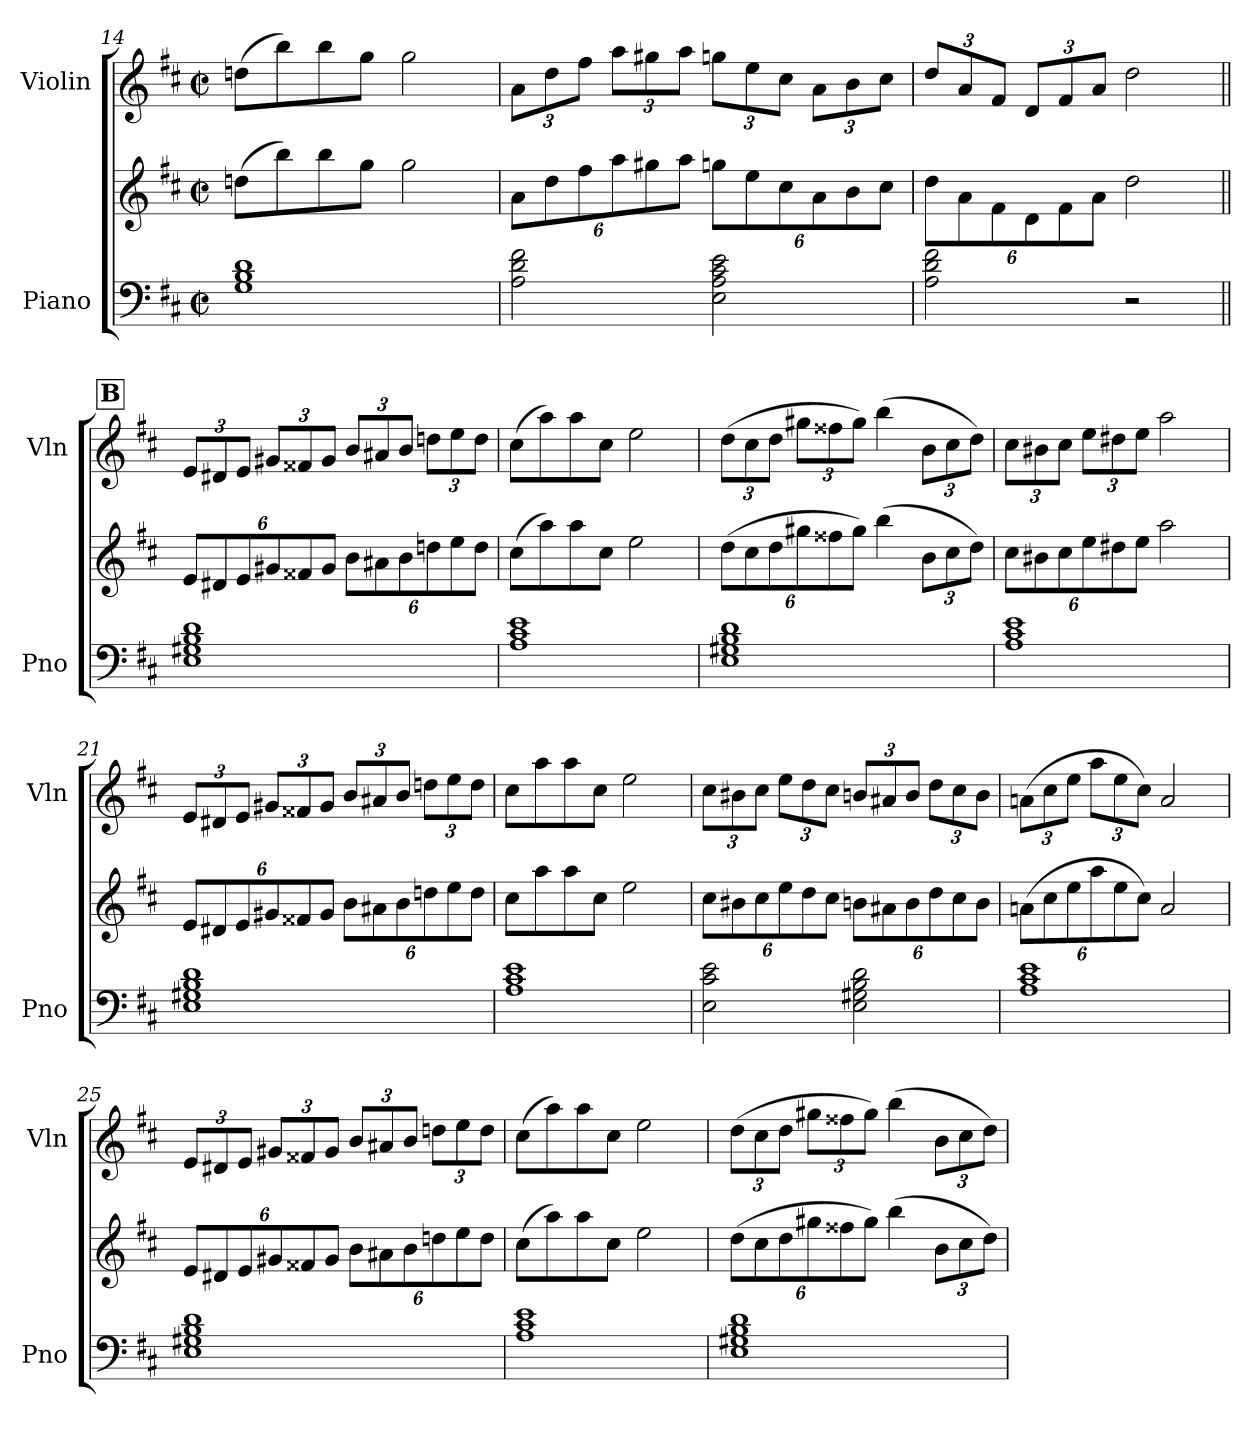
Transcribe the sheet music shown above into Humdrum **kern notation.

**kern	**kern	**kern
*part2	*part2	*part1
*staff3	*staff2	*staff1
*I"Piano	*	*I"Violin
*I'Pno	*	*I'Vln
*clefF4	*clefG2	*clefG2
*k[f#c#]	*k[f#c#]	*k[f#c#]
*M2/2	*M2/2	*M2/2
*met(c|)	*met(c|)	*met(c|)
=14	=14	=14
1G 1B 1d	(>8ddn\L	(>8ddn\L
.	8bb\)	8bb\)
.	8bb\	8bb\
.	8gg\J	8gg\J
.	2gg\	2gg\
=15	=15	=15
*	*Xbrackettup	*Xbrackettup
2A\ 2d\ 2f#\	12a\L	12a\L
.	12dd\	12dd\
.	12ff#\	12ff#\J
.	12aa\	12aa\L
.	12gg#X\	12gg#X\
.	12aa\J	12aa\J
2E\ 2A\ 2c#\ 2e\	12ggn\L	12ggn\L
.	12ee\	12ee\
.	12cc#\	12cc#\J
.	12a\	12a\L
.	12b\	12b\
.	12cc#\J	12cc#\J
=16	=16	=16
2A\ 2d\ 2f#\	12dd\L	12dd/L
.	12a\	12a/
.	12f#\	12f#/J
.	12d\	12d/L
.	12f#\	12f#/
.	12a\J	12a/J
2r	2dd\	2dd\
!!LO:LB:g=z
!!LO:REH:place=s1:a:B:fs=14:t=B
=17||	=17||	=17||
1E 1G#X 1B 1d	12e/L	12e/L
.	12d#X/	12d#X/
.	12e/	12e/J
.	12g#X/	12g#X/L
.	12f##X/	12f##X/
.	12g#/J	12g#/J
.	12b\L	12b/L
.	12a#X\	12a#X/
.	12b\	12b/J
.	12ddn\	12ddn\L
.	12ee\	12ee\
.	12dd\J	12dd\J
=18	=18	=18
1A 1c# 1e	(>8cc#\L	(>8cc#\L
.	8aa\)	8aa\)
.	8aa\	8aa\
.	8cc#\J	8cc#\J
.	2ee\	2ee\
=19	=19	=19
1E 1G#X 1B 1d	(>12dd\L	(>12dd\L
.	12cc#\	12cc#\
.	12dd\	12dd\J
.	12gg#X\	12gg#X\L
.	12ff##X\	12ff##X\
.	12gg#\J)	12gg#\J)
.	(>4bb\	(>4bb\
.	12b\L	12b\L
.	12cc#\	12cc#\
.	12dd\J)	12dd\J)
=20	=20	=20
1A 1c# 1e	12cc#\L	12cc#\L
.	12b#X\	12b#X\
.	12cc#\	12cc#\J
.	12ee\	12ee\L
.	12dd#X\	12dd#X\
.	12ee\J	12ee\J
.	2aa\	2aa\
!!LO:LB:g=z
=21	=21	=21
1E 1G#X 1B 1d	12e/L	12e/L
.	12d#X/	12d#X/
.	12e/	12e/J
.	12g#X/	12g#X/L
.	12f##X/	12f##X/
.	12g#/J	12g#/J
.	12b\L	12b/L
.	12a#X\	12a#X/
.	12b\	12b/J
.	12ddn\	12ddn\L
.	12ee\	12ee\
.	12dd\J	12dd\J
=22	=22	=22
1A 1c# 1e	8cc#\L	8cc#\L
.	8aa\	8aa\
.	8aa\	8aa\
.	8cc#\J	8cc#\J
.	2ee\	2ee\
=23	=23	=23
2E\ 2c#\ 2e\	12cc#\L	12cc#\L
.	12b#X\	12b#X\
.	12cc#\	12cc#\J
.	12ee\	12ee\L
.	12dd\	12dd\
.	12cc#\J	12cc#\J
2E\ 2G#X\ 2B\ 2d\	12bn\L	12bn/L
.	12a#X\	12a#X/
.	12b\	12b/J
.	12dd\	12dd\L
.	12cc#\	12cc#\
.	12b\J	12b\J
=24	=24	=24
1A 1c# 1e	(>12an\L	(>12an\L
.	12cc#\	12cc#\
.	12ee\	12ee\J
.	12aa\	12aa\L
.	12ee\	12ee\
.	12cc#\J)	12cc#\J)
.	2a/	2a/
!!LO:LB:g=z
=25	=25	=25
1E 1G#X 1B 1d	12e/L	12e/L
.	12d#X/	12d#X/
.	12e/	12e/J
.	12g#X/	12g#X/L
.	12f##X/	12f##X/
.	12g#/J	12g#/J
.	12b\L	12b/L
.	12a#X\	12a#X/
.	12b\	12b/J
.	12ddn\	12ddn\L
.	12ee\	12ee\
.	12dd\J	12dd\J
=26	=26	=26
1A 1c# 1e	(>8cc#\L	(>8cc#\L
.	8aa\)	8aa\)
.	8aa\	8aa\
.	8cc#\J	8cc#\J
.	2ee\	2ee\
=27	=27	=27
1E 1G#X 1B 1d	(>12dd\L	(>12dd\L
.	12cc#\	12cc#\
.	12dd\	12dd\J
.	12gg#X\	12gg#X\L
.	12ff##X\	12ff##X\
.	12gg#\J)	12gg#\J)
.	(>4bb\	(>4bb\
.	12b\L	12b\L
.	12cc#\	12cc#\
.	12dd\J)	12dd\J)
=	=	=
*-	*-	*-
